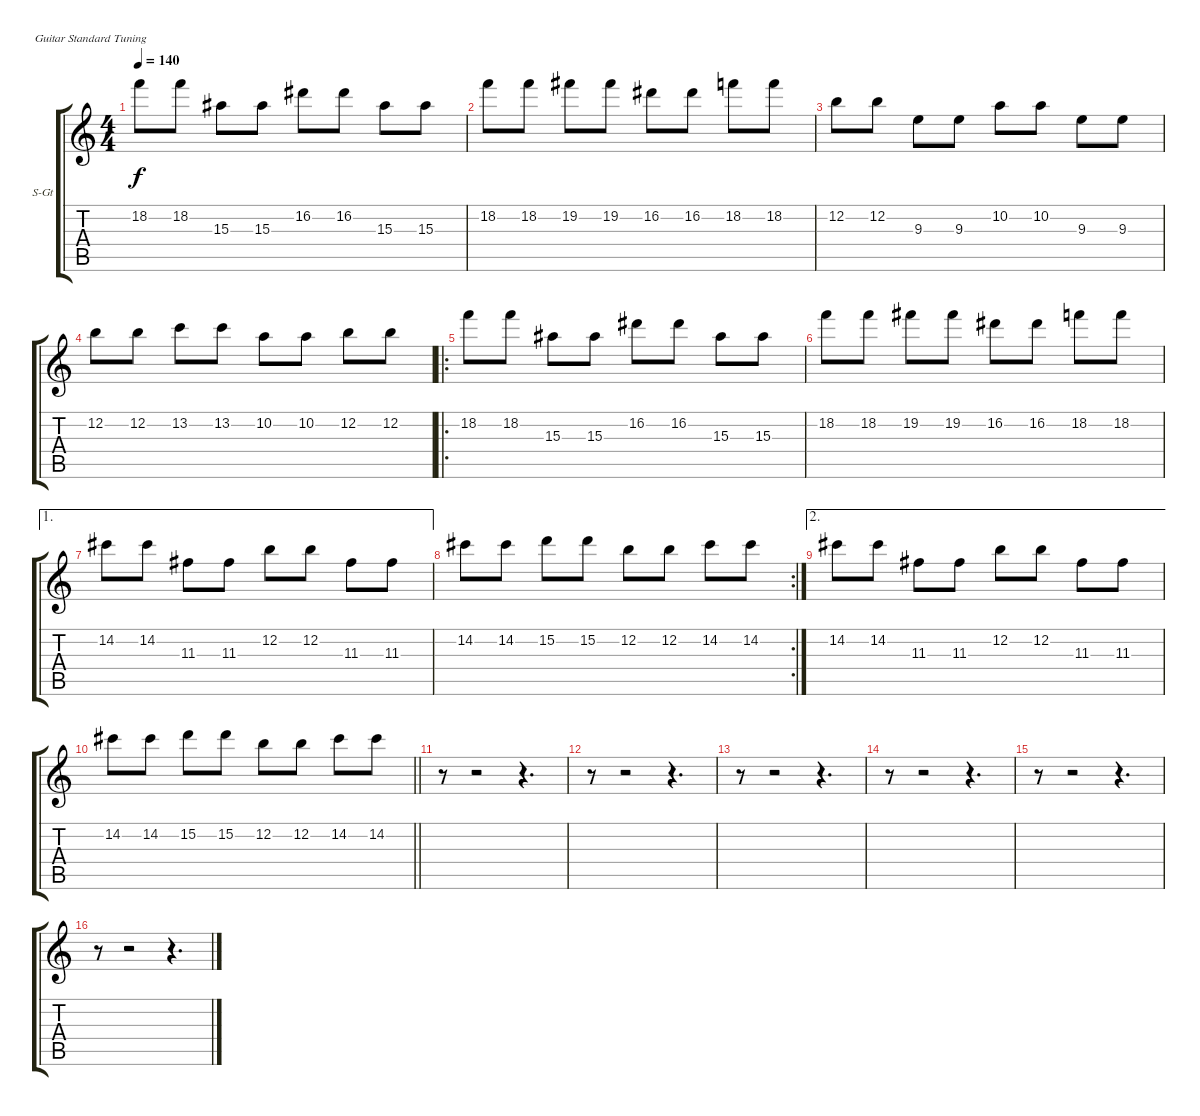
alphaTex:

\bracketExtendMode groupsimilarinstruments
\firstSystemTrackNameOrientation horizontal
\otherSystemsTrackNameOrientation horizontal
\track ("Melody dbl" "S-Gt") {instrument fx4atmosphere}
\staff {score tabs}
\tuning (E4 B3 G3 D3 A2 E2)
\displaytranspose 12
\ts (4 4)
\tempo 140
\clef g2
\ks c
18.2.8{dy f} 18.2.8 15.3.8 15.3.8 16.2.8 16.2.8 15.3.8 15.3.8 |
18.2.8 18.2.8 19.2.8 19.2.8 16.2.8 16.2.8 18.2.8 18.2.8 |
12.2.8 12.2.8 9.3.8 9.3.8 10.2.8 10.2.8 9.3.8 9.3.8 |
12.2.8 12.2.8 13.2.8 13.2.8 10.2.8 10.2.8 12.2.8 12.2.8 |
\ro
18.2.8 18.2.8 15.3.8 15.3.8 16.2.8 16.2.8 15.3.8 15.3.8 |
18.2.8 18.2.8 19.2.8 19.2.8 16.2.8 16.2.8 18.2.8 18.2.8 |
\ae 1
14.2.8 14.2.8 11.3.8 11.3.8 12.2.8 12.2.8 11.3.8 11.3.8 |
\rc 2
14.2.8 14.2.8 15.2.8 15.2.8 12.2.8 12.2.8 14.2.8 14.2.8 |
\ae 2
14.2.8 14.2.8 11.3.8 11.3.8 12.2.8 12.2.8 11.3.8 11.3.8 |
\barLineRight lightlight
14.2.8 14.2.8 15.2.8 15.2.8 12.2.8 12.2.8 14.2.8 14.2.8 |
r.8 r.2 r.4{d} |
r.8 r.2 r.4{d} |
r.8 r.2 r.4{d} |
r.8 r.2 r.4{d} |
r.8 r.2 r.4{d} |
r.8 r.2 r.4{d}
